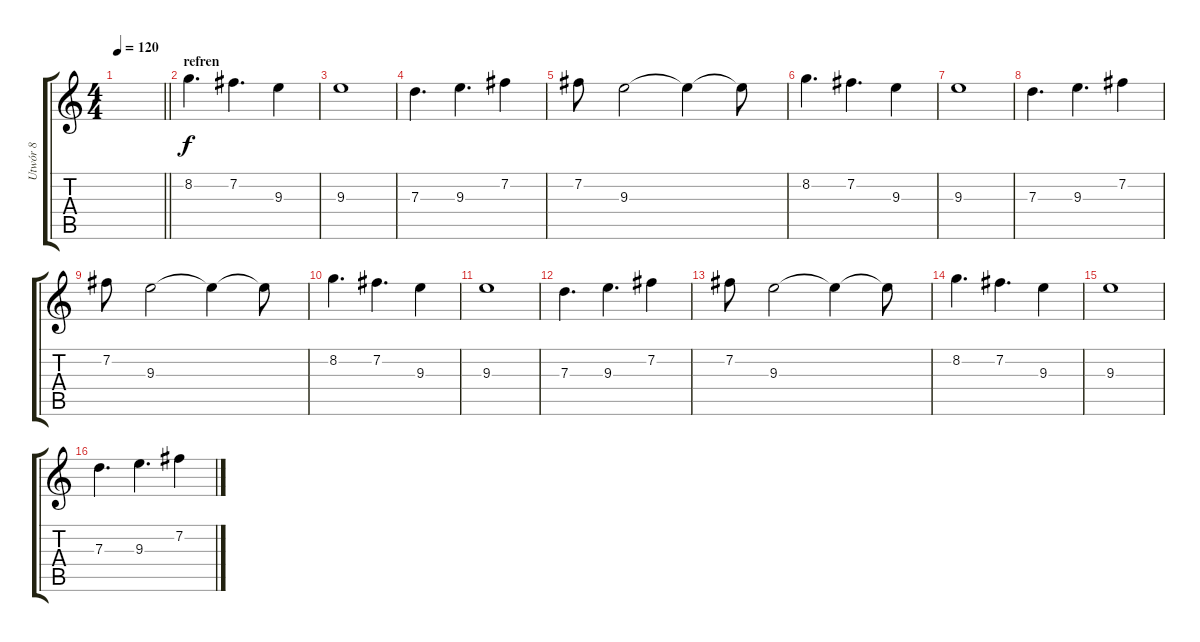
\track ("Utwór 8" "Utwór 8") {instrument distortionguitar}
\staff {score tabs}
\tuning (E4 B3 G3 D3 A2 E2) {hide}
\ts (4 4)
\tempo 120
\clef g2
\barLineRight lightlight
\ks c
|
\section ("" "refren")
8.2.4{d} 7.2.4{d} 9.3.4 |
9.3.1 |
7.3.4{d} 9.3.4{d} 7.2.4 |
7.2.8 9.3.2 9.3{t}.4 9.3{t}.8 |
8.2.4{d} 7.2.4{d} 9.3.4 |
9.3.1 |
7.3.4{d} 9.3.4{d} 7.2.4 |
7.2.8 9.3.2 9.3{t}.4 9.3{t}.8 |
8.2.4{d} 7.2.4{d} 9.3.4 |
9.3.1 |
7.3.4{d} 9.3.4{d} 7.2.4 |
7.2.8 9.3.2 9.3{t}.4 9.3{t}.8 |
8.2.4{d} 7.2.4{d} 9.3.4 |
9.3.1 |
7.3.4{d} 9.3.4{d} 7.2.4
